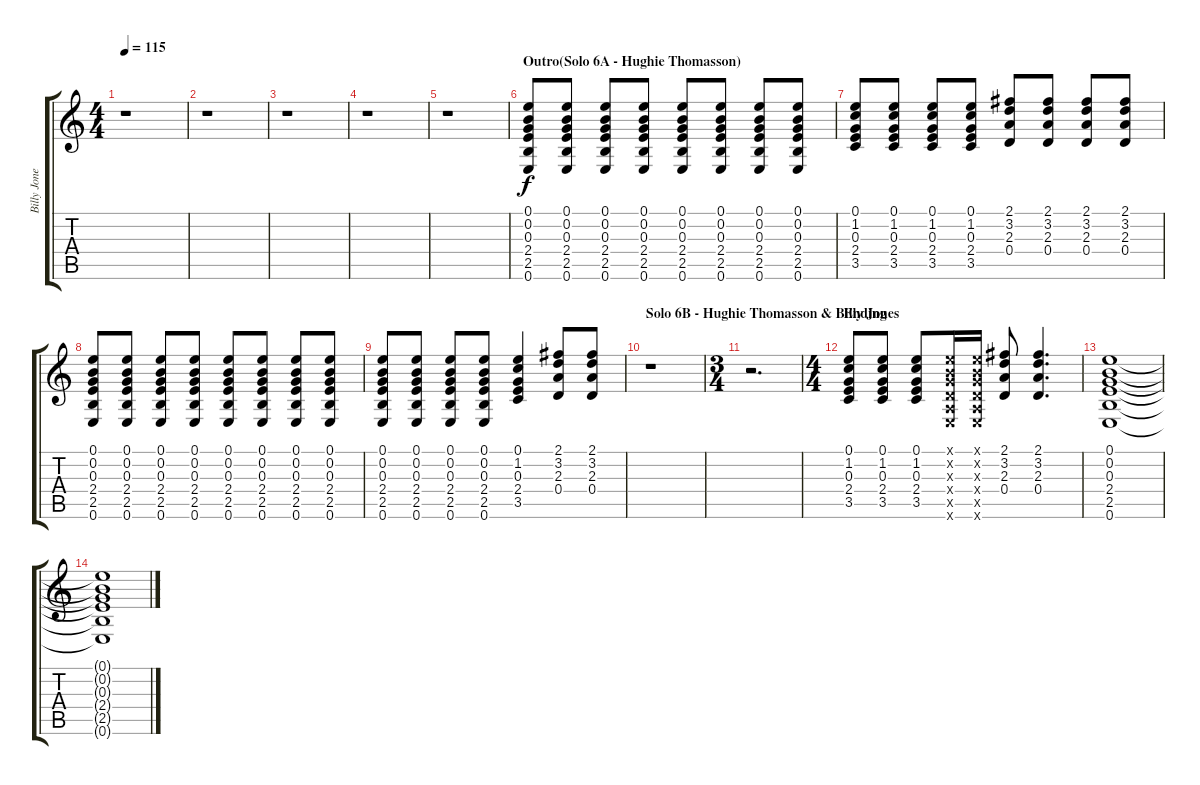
\track ("Billy Jones - Acoustic Rhythm" "Billy Jone") {instrument acousticguitarsteel}
\staff {score tabs}
\tuning (E4 B3 G3 D3 A2 E2) {hide}
\ts (4 4)
\tempo 115
\clef g2
\ks c
r.1{dy f} |
r.1 |
r.1 |
r.1 |
r.1 |
\section ("" "Outro(Solo 6A - Hughie Thomasson)")
(0.1 0.2 0.3 2.4 2.5 0.6).8 (0.1 0.2 0.3 2.4 2.5 0.6).8 (0.1 0.2 0.3 2.4 2.5 0.6).8 (0.1 0.2 0.3 2.4 2.5 0.6).8 (0.1 0.2 0.3 2.4 2.5 0.6).8 (0.1 0.2 0.3 2.4 2.5 0.6).8 (0.1 0.2 0.3 2.4 2.5 0.6).8 (0.1 0.2 0.3 2.4 2.5 0.6).8 |
(0.1 1.2 0.3 2.4 3.5).8 (0.1 1.2 0.3 2.4 3.5).8 (0.1 1.2 0.3 2.4 3.5).8 (0.1 1.2 0.3 2.4 3.5).8 (2.1 3.2 2.3 0.4).8 (2.1 3.2 2.3 0.4).8 (2.1 3.2 2.3 0.4).8 (2.1 3.2 2.3 0.4).8 |
(0.1 0.2 0.3 2.4 2.5 0.6).8 (0.1 0.2 0.3 2.4 2.5 0.6).8 (0.1 0.2 0.3 2.4 2.5 0.6).8 (0.1 0.2 0.3 2.4 2.5 0.6).8 (0.1 0.2 0.3 2.4 2.5 0.6).8 (0.1 0.2 0.3 2.4 2.5 0.6).8 (0.1 0.2 0.3 2.4 2.5 0.6).8 (0.1 0.2 0.3 2.4 2.5 0.6).8 |
(0.1 0.2 0.3 2.4 2.5 0.6).8 (0.1 0.2 0.3 2.4 2.5 0.6).8 (0.1 0.2 0.3 2.4 2.5 0.6).8 (0.1 0.2 0.3 2.4 2.5 0.6).8 (0.1 1.2 0.3 2.4 3.5).4 (2.1 3.2 2.3 0.4).8 (2.1 3.2 2.3 0.4).8 |
\section ("" "Solo 6B - Hughie Thomasson & Billy Jones")
r.1 |
\ts (3 4)
r.2{d} |
\ts (4 4)
\section ("" "Ending")
(0.1 1.2 0.3 2.4 3.5).8 (0.1 1.2 0.3 2.4 3.5).8 (0.1 1.2 0.3 2.4 3.5).8 (0.1{x} 0.2{x} 0.3{x} 0.4{x} 0.5{x} 0.6{x}).16 (0.1{x} 0.2{x} 0.3{x} 0.4{x} 0.5{x} 0.6{x}).16 (2.1 3.2 2.3 0.4).8 (2.1 3.2 2.3 0.4).4{d} |
(0.1 0.2 0.3 2.4 2.5 0.6).1 |
(0.1{t} 0.2{t} 0.3{t} 2.4{t} 2.5{t} 0.6{t}).1
